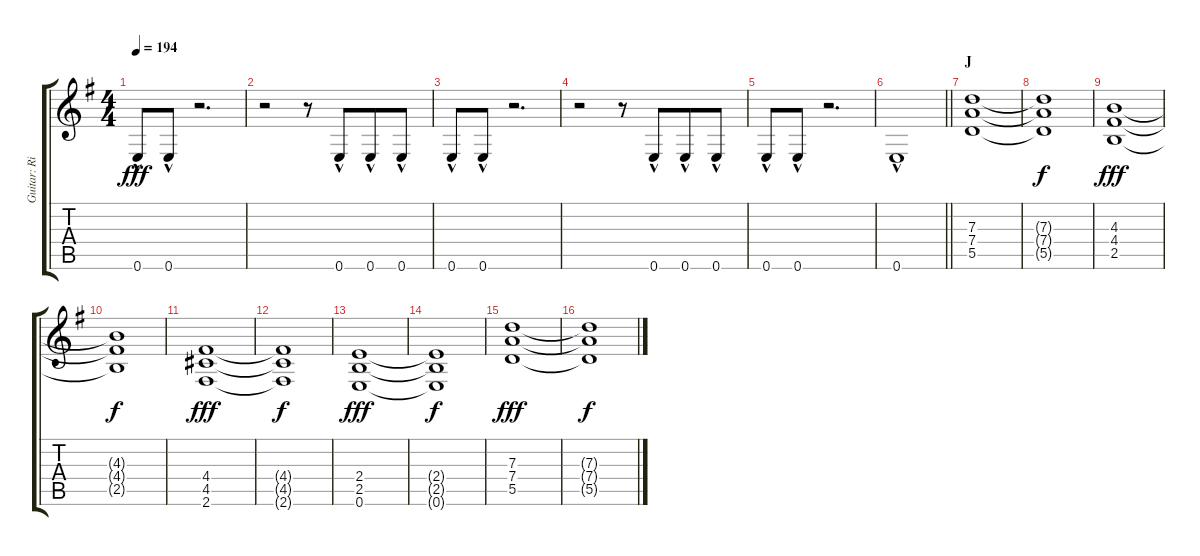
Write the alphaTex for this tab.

\track ("Guitar: Rik" "Guitar: Ri") {instrument distortionguitar}
\staff {score tabs}
\tuning (E4 B3 G3 D3 A2 E2) {hide}
\ts (4 4)
\tempo 194
\clef g2
\ks g
0.6{hac}.8{dy fff} 0.6{hac}.8 r.2{d} |
r.2 r.8 0.6{hac}.8{beam merge} 0.6{hac}.8 0.6{hac}.8 |
0.6{hac}.8 0.6{hac}.8 r.2{d} |
r.2 r.8 0.6{hac}.8{beam merge} 0.6{hac}.8 0.6{hac}.8 |
0.6{hac}.8 0.6{hac}.8 r.2{d} |
\barLineRight lightlight
0.6{hac}.1 |
\section ("" "J")
(7.3 7.4 5.5).1 |
(7.3{t} 7.4{t} 5.5{t}).1{dy f} |
(4.3 4.4 2.5).1{dy fff} |
(4.3{t} 4.4{t} 2.5{t}).1{dy f} |
(4.4 4.5 2.6).1{dy fff} |
(4.4{t} 4.5{t} 2.6{t}).1{dy f} |
(2.4 2.5 0.6).1{dy fff} |
(2.4{t} 2.5{t} 0.6{t}).1{dy f} |
(7.3 7.4 5.5).1{dy fff} |
(7.3{t} 7.4{t} 5.5{t}).1{dy f}
